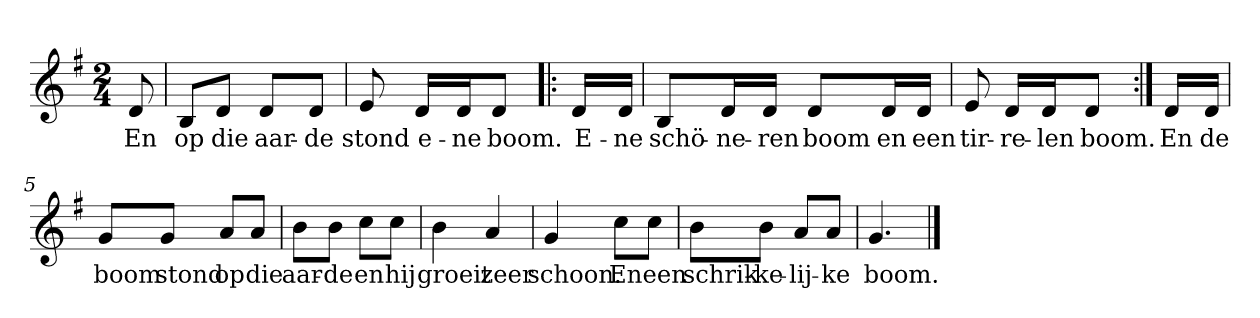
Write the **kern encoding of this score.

**kern	**text
*part1	*part1
*staff1	*staff1
*clefG2	*
*k[f#]	*
*G:	*
*M2/4	*
*MM120	*
=	=
8d	En
=1	=1
8B/L	op
8d/J	die
8d/L	aar-
8d/J	-de
=2	=2
8e	stond
16d/LL	e-
16d/J	-ne
8d/J	boom.
=!|:	=!|:
16d/LL	E-
16d/JJ	-ne
=3	=3
8B/L	schö-
16d/L	-ne-
16d/JJ	-ren
8d/L	boom
16d/L	en
16d/JJ	een
=4	=4
8e	tir-
16d/LL	-re-
16d/J	-len
8d/J	boom.
=:|!	=:|!
16d/LL	En
16d/JJ	de
=5	=5
8g/L	boom
8g/J	stond
8a/L	op
8a/J	die
=6	=6
8b\L	aar-
8b\J	-de
8cc\L	en
8cc\J	hij
=7	=7
4b	groeit
4a	zeer
=8	=8
4g	schoon.
8cc\L	En
8cc\J	een
=9	=9
8b\L	schrik-
8b\J	-ke-
8a/L	-lij-
8a/J	-ke
=10	=10
4.g	boom.
==	==
*-	*-
